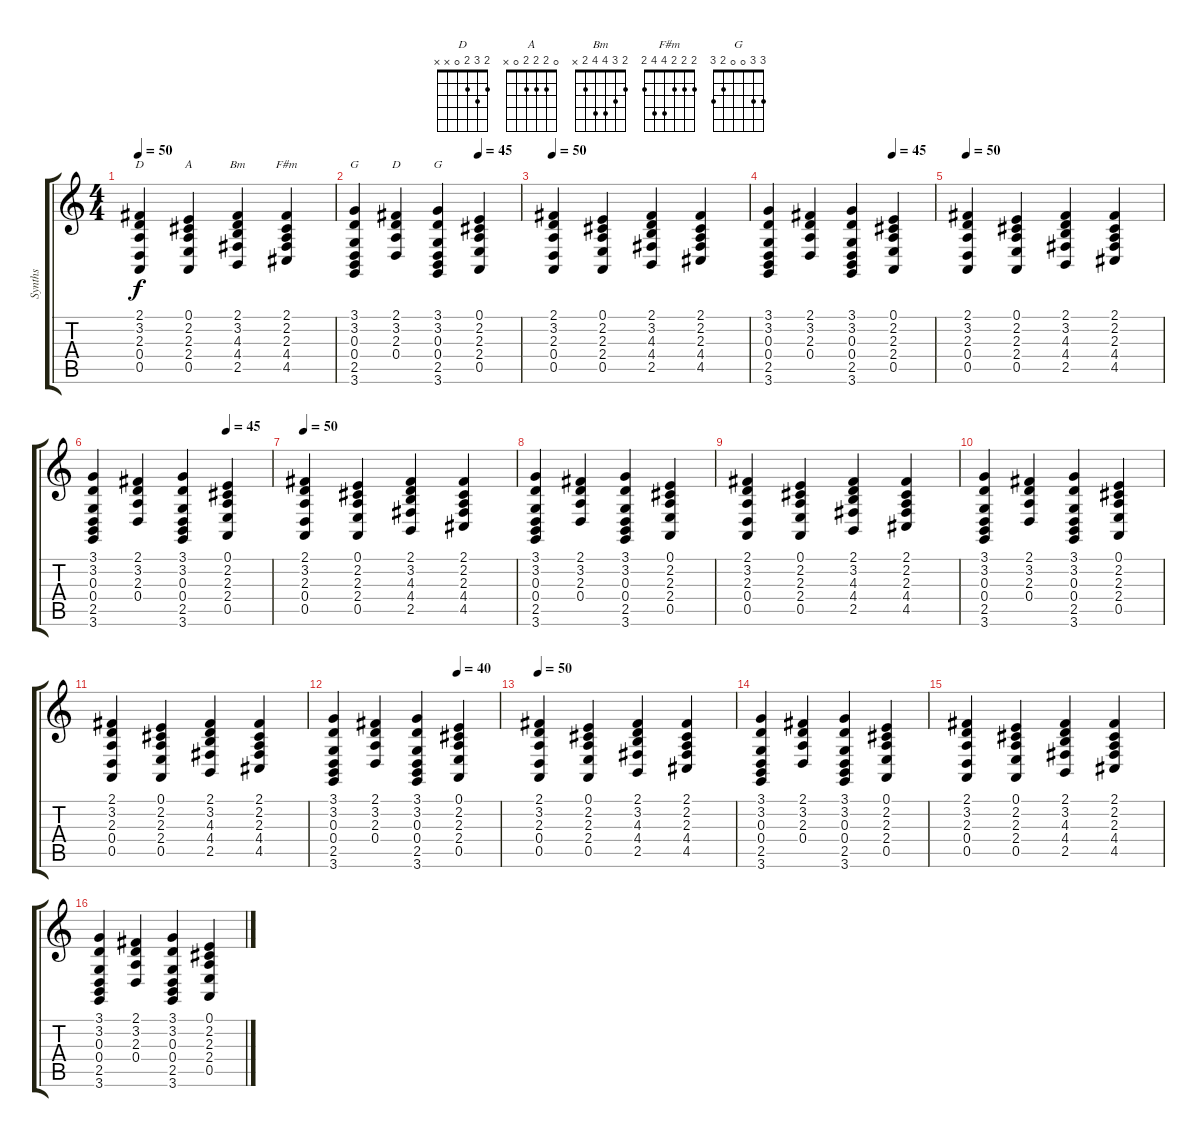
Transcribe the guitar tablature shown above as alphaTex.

\track ("Synths" "Synths") {instrument pad2warm}
\staff {score tabs}
\tuning (E4 B3 G3 D3 A2 E2) {hide}
\chord ("D" 2 3 2 0 0 0)
\chord ("A" 0 2 2 2 0 x)
\chord ("Bm" 2 3 4 4 2 x)
\chord ("F#m" 2 2 2 4 4 2)
\chord ("G" 3 3 x x 2 3)
\chord ("D" 2 3 2 0 x x)
\chord ("G" 3 3 0 0 2 3)
\ts (4 4)
\tempo 50
\clef g2
\ks c
(2.1 3.2 2.3 0.4 0.5).4{ch "D" dy f instrument pad2warm} (0.1 2.2 2.3 2.4 0.5).4{ch "A"} (2.1 3.2 4.3 4.4 2.5).4{ch "Bm"} (2.1 2.2 2.3 4.4 4.5).4{ch "F#m"} |
\tempo (45 0.75)
(3.1 3.2 0.3 0.4 2.5 3.6).4{ch "G"} (2.1 3.2 2.3 0.4).4{ch "D"} (3.1 3.2 0.3 0.4 2.5 3.6).4{ch "G"} (0.1 2.2 2.3 2.4 0.5).4 |
\tempo 50
(2.1 3.2 2.3 0.4 0.5).4 (0.1 2.2 2.3 2.4 0.5).4 (2.1 3.2 4.3 4.4 2.5).4 (2.1 2.2 2.3 4.4 4.5).4 |
\tempo (45 0.75)
(3.1 3.2 0.3 0.4 2.5 3.6).4 (2.1 3.2 2.3 0.4).4 (3.1 3.2 0.3 0.4 2.5 3.6).4 (0.1 2.2 2.3 2.4 0.5).4 |
\tempo 50
(2.1 3.2 2.3 0.4 0.5).4 (0.1 2.2 2.3 2.4 0.5).4 (2.1 3.2 4.3 4.4 2.5).4 (2.1 2.2 2.3 4.4 4.5).4 |
\tempo (45 0.75)
(3.1 3.2 0.3 0.4 2.5 3.6).4 (2.1 3.2 2.3 0.4).4 (3.1 3.2 0.3 0.4 2.5 3.6).4 (0.1 2.2 2.3 2.4 0.5).4 |
\tempo 50
(2.1 3.2 2.3 0.4 0.5).4 (0.1 2.2 2.3 2.4 0.5).4 (2.1 3.2 4.3 4.4 2.5).4 (2.1 2.2 2.3 4.4 4.5).4 |
(3.1 3.2 0.3 0.4 2.5 3.6).4 (2.1 3.2 2.3 0.4).4 (3.1 3.2 0.3 0.4 2.5 3.6).4 (0.1 2.2 2.3 2.4 0.5).4 |
(2.1 3.2 2.3 0.4 0.5).4 (0.1 2.2 2.3 2.4 0.5).4 (2.1 3.2 4.3 4.4 2.5).4 (2.1 2.2 2.3 4.4 4.5).4 |
(3.1 3.2 0.3 0.4 2.5 3.6).4 (2.1 3.2 2.3 0.4).4 (3.1 3.2 0.3 0.4 2.5 3.6).4 (0.1 2.2 2.3 2.4 0.5).4 |
(2.1 3.2 2.3 0.4 0.5).4 (0.1 2.2 2.3 2.4 0.5).4 (2.1 3.2 4.3 4.4 2.5).4 (2.1 2.2 2.3 4.4 4.5).4 |
\tempo (40 0.75)
(3.1 3.2 0.3 0.4 2.5 3.6).4 (2.1 3.2 2.3 0.4).4 (3.1 3.2 0.3 0.4 2.5 3.6).4 (0.1 2.2 2.3 2.4 0.5).4 |
\tempo 50
(2.1 3.2 2.3 0.4 0.5).4 (0.1 2.2 2.3 2.4 0.5).4 (2.1 3.2 4.3 4.4 2.5).4 (2.1 2.2 2.3 4.4 4.5).4 |
(3.1 3.2 0.3 0.4 2.5 3.6).4 (2.1 3.2 2.3 0.4).4 (3.1 3.2 0.3 0.4 2.5 3.6).4 (0.1 2.2 2.3 2.4 0.5).4 |
(2.1 3.2 2.3 0.4 0.5).4 (0.1 2.2 2.3 2.4 0.5).4 (2.1 3.2 4.3 4.4 2.5).4 (2.1 2.2 2.3 4.4 4.5).4 |
(3.1 3.2 0.3 0.4 2.5 3.6).4 (2.1 3.2 2.3 0.4).4 (3.1 3.2 0.3 0.4 2.5 3.6).4 (0.1 2.2 2.3 2.4 0.5).4
